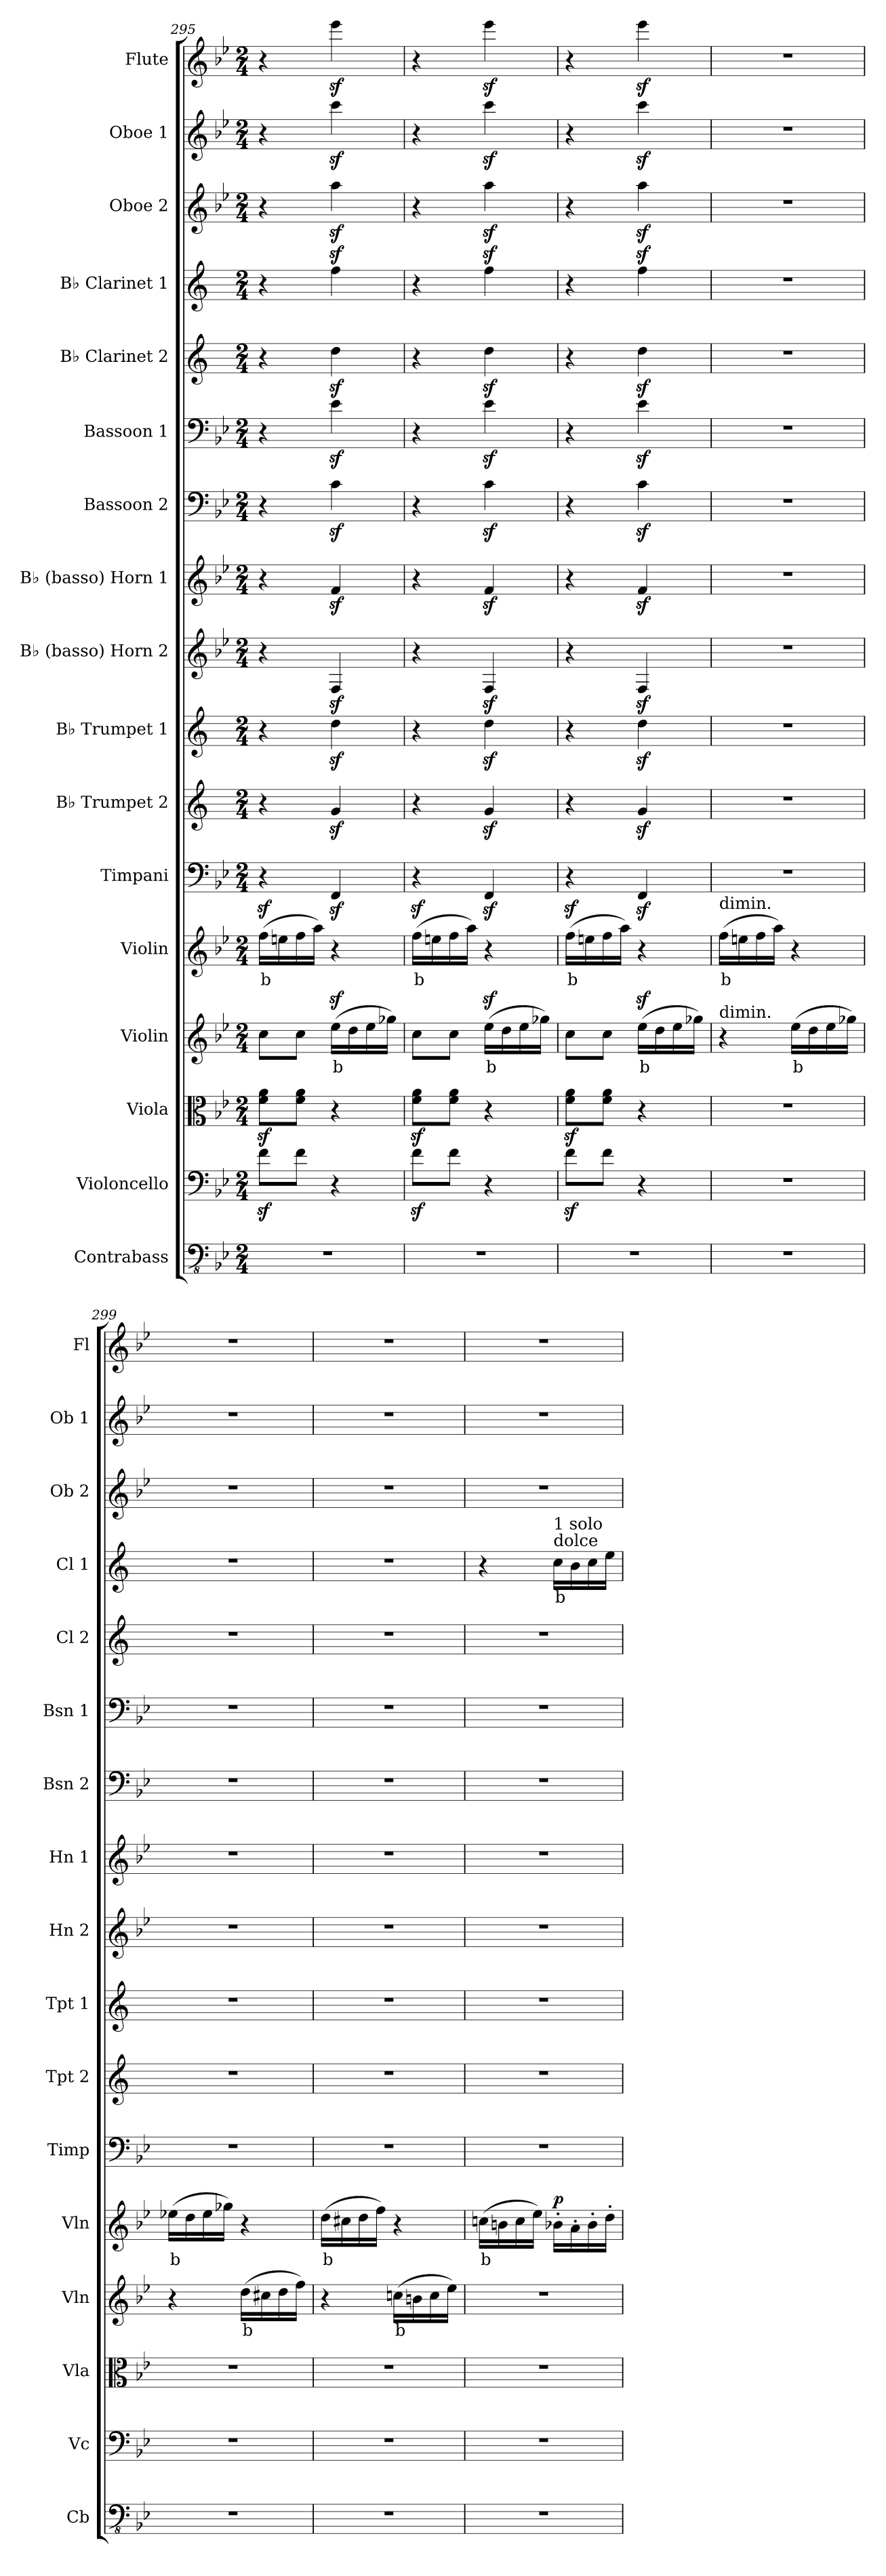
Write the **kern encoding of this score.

**kern	**kern	**kern	**kern	**text	**kern	**text	**dynam	**kern	**kern	**kern	**kern	**kern	**kern	**kern	**kern	**kern	**text	**kern	**kern	**kern
*part17	*part16	*part15	*part14	*part14	*part13	*part13	*part13	*part12	*part11	*part10	*part9	*part8	*part7	*part6	*part5	*part4	*part4	*part3	*part2	*part1
*staff17	*staff16	*staff15	*staff14	*staff14	*staff13	*staff13	*staff13	*staff12	*staff11	*staff10	*staff9	*staff8	*staff7	*staff6	*staff5	*staff4	*staff4	*staff3	*staff2	*staff1
*I"Contrabass	*I"Violoncello	*I"Viola	*I"Violin	*	*I"Violin	*	*	*I"Timpani	*I"B♭ Trumpet 2	*I"B♭ Trumpet 1	*I"B♭ (basso) Horn 2	*I"B♭ (basso) Horn 1	*I"Bassoon 2	*I"Bassoon 1	*I"B♭ Clarinet 2	*I"B♭ Clarinet 1	*	*I"Oboe 2	*I"Oboe 1	*I"Flute
*I'Cb	*I'Vc	*I'Vla	*I'Vln	*	*I'Vln	*	*	*I'Timp	*I'Tpt 2	*I'Tpt 1	*I'Hn 2	*I'Hn 1	*I'Bsn 2	*I'Bsn 1	*I'Cl 2	*I'Cl 1	*	*I'Ob 2	*I'Ob 1	*I'Fl
*clefFv4	*clefF4	*clefC3	*clefG2	*	*clefG2	*	*	*clefF4	*clefG2	*clefG2	*clefG2	*clefG2	*clefF4	*clefF4	*clefG2	*clefG2	*	*clefG2	*clefG2	*clefG2
*	*	*	*	*	*	*	*	*	*ITrd1c2	*ITrd1c2	*ITrd8c14	*ITrd8c14	*	*	*ITrd1c2	*ITrd1c2	*	*	*	*
*k[b-e-]	*k[b-e-]	*k[b-e-]	*k[b-e-]	*	*k[b-e-]	*	*	*k[b-e-]	*k[b-e-]	*k[b-e-]	*k[b-e-]	*k[b-e-]	*k[b-e-]	*k[b-e-]	*k[b-e-]	*k[b-e-]	*	*k[b-e-]	*k[b-e-]	*k[b-e-]
*M2/4	*M2/4	*M2/4	*M2/4	*	*M2/4	*	*	*M2/4	*M2/4	*M2/4	*M2/4	*M2/4	*M2/4	*M2/4	*M2/4	*M2/4	*	*M2/4	*M2/4	*M2/4
=295	=295	=295	=295	=295	=295	=295	=295	=295	=295	=295	=295	=295	=295	=295	=295	=295	=295	=295	=295	=295
!	!	!	!	!	!	!LO:LY:b:color=#FF0000	!	!	!	!	!	!	!	!	!	!	!	!	!	!
2r	8fz<\L	8f\z< 8a\z<L	8cc\L	.	(>16ffz<\LL	b	.	4r	4r	4r	4r	4r	4r	4r	4r	4r	.	4r	4r	4r
.	.	.	.	.	16een\	.	.	.	.	.	.	.	.	.	.	.	.	.	.	.
.	8f\J	8f\ 8a\J	8cc\J	.	16ff\	.	.	.	.	.	.	.	.	.	.	.	.	.	.	.
.	.	.	.	.	16aa\JJ)	.	.	.	.	.	.	.	.	.	.	.	.	.	.	.
!	!	!	!	!LO:LY:b:color=#FF0000	!	!	!	!	!	!	!	!	!	!	!	!	!	!	!	!
.	4r	4r	(>16ee-z<\LL	b	4r	.	.	4FFz</	4fz</	4ccz<\	4FFz</	4Fz</	4cz<\	4e-z<\	4ccz<\	4ee-z<\	.	4aaz<\	4cccz<\	4eee-z<\
.	.	.	16dd\	.	.	.	.	.	.	.	.	.	.	.	.	.	.	.	.	.
.	.	.	16ee-\	.	.	.	.	.	.	.	.	.	.	.	.	.	.	.	.	.
.	.	.	16gg-X\JJ)	.	.	.	.	.	.	.	.	.	.	.	.	.	.	.	.	.
=296	=296	=296	=296	=296	=296	=296	=296	=296	=296	=296	=296	=296	=296	=296	=296	=296	=296	=296	=296	=296
!	!	!	!	!	!	!LO:LY:b:color=#FF0000	!	!	!	!	!	!	!	!	!	!	!	!	!	!
2r	8fz<\L	8f\z< 8a\z<L	8cc\L	.	(>16ffz<\LL	b	.	4r	4r	4r	4r	4r	4r	4r	4r	4r	.	4r	4r	4r
.	.	.	.	.	16een\	.	.	.	.	.	.	.	.	.	.	.	.	.	.	.
.	8f\J	8f\ 8a\J	8cc\J	.	16ff\	.	.	.	.	.	.	.	.	.	.	.	.	.	.	.
.	.	.	.	.	16aa\JJ)	.	.	.	.	.	.	.	.	.	.	.	.	.	.	.
!	!	!	!	!LO:LY:b:color=#FF0000	!	!	!	!	!	!	!	!	!	!	!	!	!	!	!	!
.	4r	4r	(>16ee-z<\LL	b	4r	.	.	4FFz</	4fz</	4ccz<\	4FFz</	4Fz</	4cz<\	4e-z<\	4ccz<\	4ee-z<\	.	4aaz<\	4cccz<\	4eee-z<\
.	.	.	16dd\	.	.	.	.	.	.	.	.	.	.	.	.	.	.	.	.	.
.	.	.	16ee-\	.	.	.	.	.	.	.	.	.	.	.	.	.	.	.	.	.
.	.	.	16gg-X\JJ)	.	.	.	.	.	.	.	.	.	.	.	.	.	.	.	.	.
=297	=297	=297	=297	=297	=297	=297	=297	=297	=297	=297	=297	=297	=297	=297	=297	=297	=297	=297	=297	=297
!	!	!	!	!	!	!LO:LY:b:color=#FF0000	!	!	!	!	!	!	!	!	!	!	!	!	!	!
2r	8fz<\L	8f\z< 8a\z<L	8cc\L	.	(>16ffz<\LL	b	.	4r	4r	4r	4r	4r	4r	4r	4r	4r	.	4r	4r	4r
.	.	.	.	.	16een\	.	.	.	.	.	.	.	.	.	.	.	.	.	.	.
.	8f\J	8f\ 8a\J	8cc\J	.	16ff\	.	.	.	.	.	.	.	.	.	.	.	.	.	.	.
.	.	.	.	.	16aa\JJ)	.	.	.	.	.	.	.	.	.	.	.	.	.	.	.
!	!	!	!	!LO:LY:b:color=#FF0000	!	!	!	!	!	!	!	!	!	!	!	!	!	!	!	!
.	4r	4r	(>16ee-z<\LL	b	4r	.	.	4FFz</	4fz</	4ccz<\	4FFz</	4Fz</	4cz<\	4e-z<\	4ccz<\	4ee-z<\	.	4aaz<\	4cccz<\	4eee-z<\
.	.	.	16dd\	.	.	.	.	.	.	.	.	.	.	.	.	.	.	.	.	.
.	.	.	16ee-\	.	.	.	.	.	.	.	.	.	.	.	.	.	.	.	.	.
.	.	.	16gg-X\JJ)	.	.	.	.	.	.	.	.	.	.	.	.	.	.	.	.	.
=298	=298	=298	=298	=298	=298	=298	=298	=298	=298	=298	=298	=298	=298	=298	=298	=298	=298	=298	=298	=298
!	!	!	!	!	!LO:TX:a:t=dimin.	!	!	!	!	!	!	!	!	!	!	!	!	!	!	!
!	!	!	!LO:TX:a:t=dimin.	!	!	!	!	!	!	!	!	!	!	!	!	!	!	!	!	!
!	!	!	!	!	!	!LO:LY:b:color=#FF0000	!	!	!	!	!	!	!	!	!	!	!	!	!	!
2r	2r	2r	4r	.	(>16ff\LL	b	.	2r	2r	2r	2r	2r	2r	2r	2r	2r	.	2r	2r	2r
.	.	.	.	.	16een\	.	.	.	.	.	.	.	.	.	.	.	.	.	.	.
.	.	.	.	.	16ff\	.	.	.	.	.	.	.	.	.	.	.	.	.	.	.
.	.	.	.	.	16aa\JJ)	.	.	.	.	.	.	.	.	.	.	.	.	.	.	.
!	!	!	!	!LO:LY:b:color=#FF0000	!	!	!	!	!	!	!	!	!	!	!	!	!	!	!	!
.	.	.	(>16ee-\LL	b	4r	.	.	.	.	.	.	.	.	.	.	.	.	.	.	.
.	.	.	16dd\	.	.	.	.	.	.	.	.	.	.	.	.	.	.	.	.	.
.	.	.	16ee-\	.	.	.	.	.	.	.	.	.	.	.	.	.	.	.	.	.
.	.	.	16gg-X\JJ)	.	.	.	.	.	.	.	.	.	.	.	.	.	.	.	.	.
!!LO:PB:g=z
=299	=299	=299	=299	=299	=299	=299	=299	=299	=299	=299	=299	=299	=299	=299	=299	=299	=299	=299	=299	=299
!	!	!	!	!	!	!LO:LY:b:color=#FF0000	!	!	!	!	!	!	!	!	!	!	!	!	!	!
2r	2r	2r	4r	.	(>16ee-X\LL	b	.	2r	2r	2r	2r	2r	2r	2r	2r	2r	.	2r	2r	2r
.	.	.	.	.	16dd\	.	.	.	.	.	.	.	.	.	.	.	.	.	.	.
.	.	.	.	.	16ee-\	.	.	.	.	.	.	.	.	.	.	.	.	.	.	.
.	.	.	.	.	16gg-X\JJ)	.	.	.	.	.	.	.	.	.	.	.	.	.	.	.
!	!	!	!	!LO:LY:b:color=#FF0000	!	!	!	!	!	!	!	!	!	!	!	!	!	!	!	!
.	.	.	(>16dd\LL	b	4r	.	.	.	.	.	.	.	.	.	.	.	.	.	.	.
.	.	.	16cc#X\	.	.	.	.	.	.	.	.	.	.	.	.	.	.	.	.	.
.	.	.	16dd\	.	.	.	.	.	.	.	.	.	.	.	.	.	.	.	.	.
.	.	.	16ff\JJ)	.	.	.	.	.	.	.	.	.	.	.	.	.	.	.	.	.
=300	=300	=300	=300	=300	=300	=300	=300	=300	=300	=300	=300	=300	=300	=300	=300	=300	=300	=300	=300	=300
!	!	!	!	!	!	!LO:LY:b:color=#FF0000	!	!	!	!	!	!	!	!	!	!	!	!	!	!
2r	2r	2r	4r	.	(>16dd\LL	b	.	2r	2r	2r	2r	2r	2r	2r	2r	2r	.	2r	2r	2r
.	.	.	.	.	16cc#X\	.	.	.	.	.	.	.	.	.	.	.	.	.	.	.
.	.	.	.	.	16dd\	.	.	.	.	.	.	.	.	.	.	.	.	.	.	.
.	.	.	.	.	16ff\JJ)	.	.	.	.	.	.	.	.	.	.	.	.	.	.	.
!	!	!	!	!LO:LY:b:color=#FF0000	!	!	!	!	!	!	!	!	!	!	!	!	!	!	!	!
.	.	.	(>16ccn\LL	b	4r	.	.	.	.	.	.	.	.	.	.	.	.	.	.	.
.	.	.	16bn\	.	.	.	.	.	.	.	.	.	.	.	.	.	.	.	.	.
.	.	.	16cc\	.	.	.	.	.	.	.	.	.	.	.	.	.	.	.	.	.
.	.	.	16ee-\JJ)	.	.	.	.	.	.	.	.	.	.	.	.	.	.	.	.	.
=301	=301	=301	=301	=301	=301	=301	=301	=301	=301	=301	=301	=301	=301	=301	=301	=301	=301	=301	=301	=301
!	!	!	!	!	!	!LO:LY:b:color=#FF0000	!	!	!	!	!	!	!	!	!	!	!	!	!	!
2r	2r	2r	2r	.	(>16ccn\LL	b	.	2r	2r	2r	2r	2r	2r	2r	2r	4r	.	2r	2r	2r
.	.	.	.	.	16bn\	.	.	.	.	.	.	.	.	.	.	.	.	.	.	.
.	.	.	.	.	16cc\	.	.	.	.	.	.	.	.	.	.	.	.	.	.	.
.	.	.	.	.	16ee-\JJ)	.	.	.	.	.	.	.	.	.	.	.	.	.	.	.
!	!	!	!	!	!	!	!	!	!	!	!	!	!	!	!	!LO:TX:a:t=dolce	!	!	!	!
!	!	!	!	!	!	!	!	!	!	!	!	!	!	!	!	!LO:TX:a:t=1 solo	!	!	!	!
!	!	!	!	!	!	!	!LO:DY:b	!	!	!	!	!	!	!	!	!	!LO:LY:b:color=#FF0000	!	!	!
.	.	.	.	.	16b-X'\LL	.	p	.	.	.	.	.	.	.	.	16b-\LL	b	.	.	.
.	.	.	.	.	16a'\	.	.	.	.	.	.	.	.	.	.	16a\	.	.	.	.
.	.	.	.	.	16b-'\	.	.	.	.	.	.	.	.	.	.	16b-\	.	.	.	.
.	.	.	.	.	16dd'\JJ	.	.	.	.	.	.	.	.	.	.	16dd\JJ	.	.	.	.
=	=	=	=	=	=	=	=	=	=	=	=	=	=	=	=	=	=	=	=	=
*-	*-	*-	*-	*-	*-	*-	*-	*-	*-	*-	*-	*-	*-	*-	*-	*-	*-	*-	*-	*-
